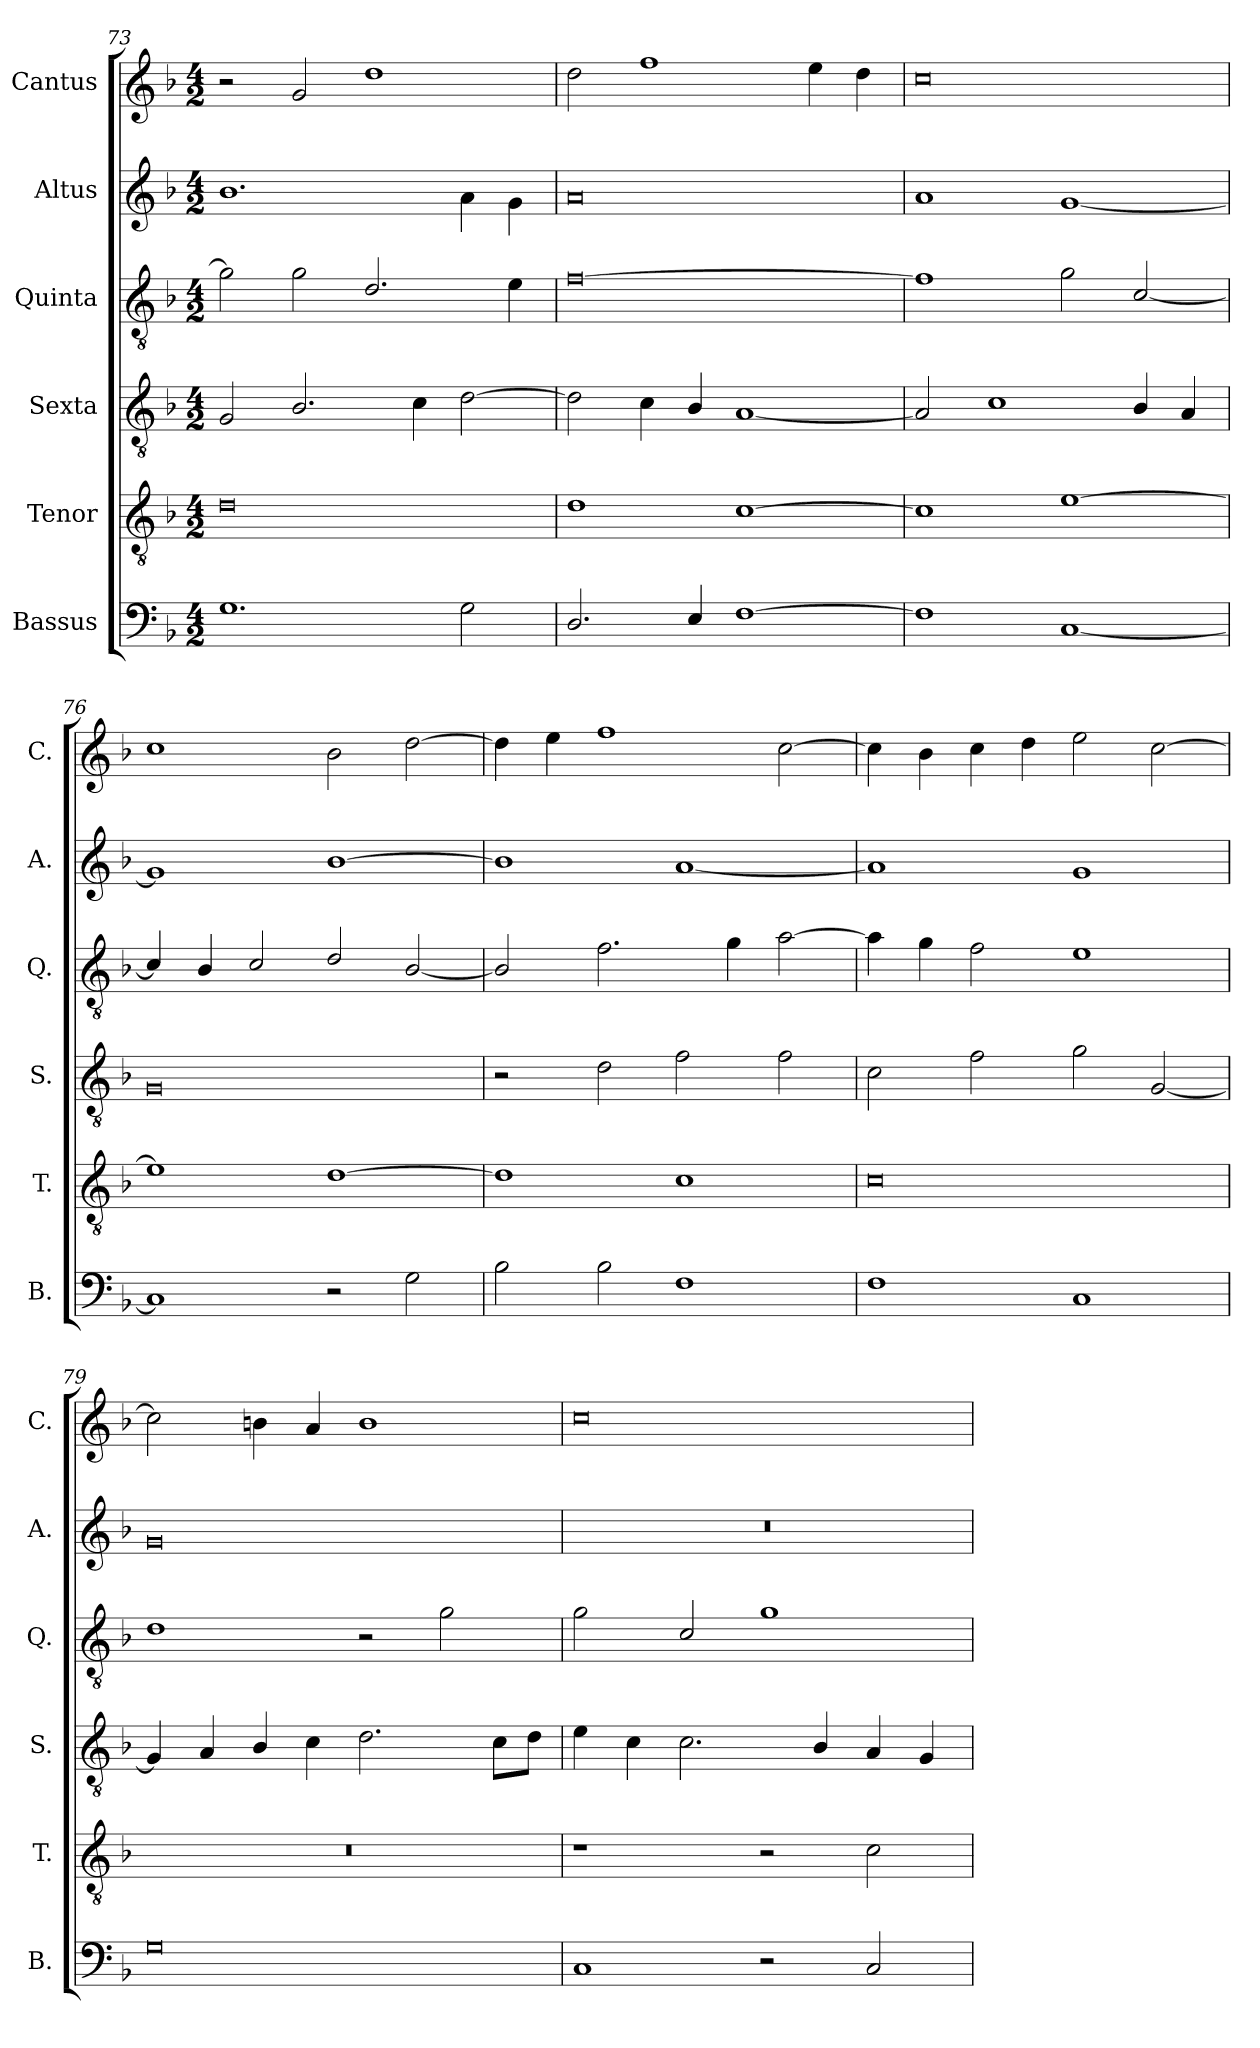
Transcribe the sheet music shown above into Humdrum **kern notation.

**kern	**kern	**kern	**kern	**kern	**kern
*part6	*part5	*part4	*part3	*part2	*part1
*staff6	*staff5	*staff4	*staff3	*staff2	*staff1
*I"Bassus	*I"Tenor	*I"Sexta	*I"Quinta	*I"Altus	*I"Cantus
*I'B.	*I'T.	*I'S.	*I'Q.	*I'A.	*I'C.
!!LO:PB:g=z
*clefF4	*clefGv2	*clefGv2	*clefGv2	*clefG2	*clefG2
*k[b-]	*k[b-]	*k[b-]	*k[b-]	*k[b-]	*k[b-]
*M4/2	*M4/2	*M4/2	*M4/2	*M4/2	*M4/2
=73	=73	=73	=73	=73	=73
1.G	0d	2G/	2g\]	1.b-	2r
.	.	2.B-/	2g\	.	2g/
.	.	.	2.d/	.	1dd
.	.	4c\	.	.	.
2G\	.	[2d\	.	4a\	.
.	.	.	4e\	4g\	.
=74	=74	=74	=74	=74	=74
2.D/	1d	2d\]	[0f	0a	2dd\
.	.	4c\	.	.	1ff
4E/	.	4B-/	.	.	.
[1F	[1c	[1A	.	.	.
.	.	.	.	.	4ee\
.	.	.	.	.	4dd\
=75	=75	=75	=75	=75	=75
1F]	1c]	2A/]	1f]	1a	0cc
.	.	1c	.	.	.
[1C	[1e	.	2g\	[1g	.
.	.	4B-/	[2c/	.	.
.	.	4A/	.	.	.
=76	=76	=76	=76	=76	=76
1C]	1e]	0G	4c/]	1g]	1cc
.	.	.	4B-/	.	.
.	.	.	2c/	.	.
2r	[1d	.	2d/	[1b-	2b-\
2G\	.	.	[2B-/	.	[2dd\
=77	=77	=77	=77	=77	=77
2B-\	1d]	2r	2B-/]	1b-]	4dd\]
.	.	.	.	.	4ee\
2B-\	.	2d\	2.f\	.	1ff
1F	1c	2f\	.	[1a	.
.	.	.	4g\	.	.
.	.	2f\	[2a\	.	[2cc\
!!LO:LB:g=z
=78	=78	=78	=78	=78	=78
1F	0c	2c\	4a\]	1a]	4cc\]
.	.	.	4g\	.	4b-\
.	.	2f\	2f\	.	4cc\
.	.	.	.	.	4dd\
1C	.	2g\	1e	1g	2ee\
.	.	[2G/	.	.	[2cc\
=79	=79	=79	=79	=79	=79
0G	0r	4G/]	1d	0g	2cc\]
.	.	4A/	.	.	.
.	.	4B-/	.	.	4bn\
.	.	4c\	.	.	4a/
.	.	2.d\	2r	.	1b
.	.	.	2g\	.	.
.	.	8c\L	.	.	.
.	.	8d\J	.	.	.
=80	=80	=80	=80	=80	=80
1C	1r	4e\	2g\	0r	0cc
.	.	4c\	.	.	.
.	.	2.c\	2c/	.	.
2r	2r	.	1g	.	.
.	.	4B-/	.	.	.
2C/	2c\	4A/	.	.	.
.	.	4G/	.	.	.
=	=	=	=	=	=
*-	*-	*-	*-	*-	*-
